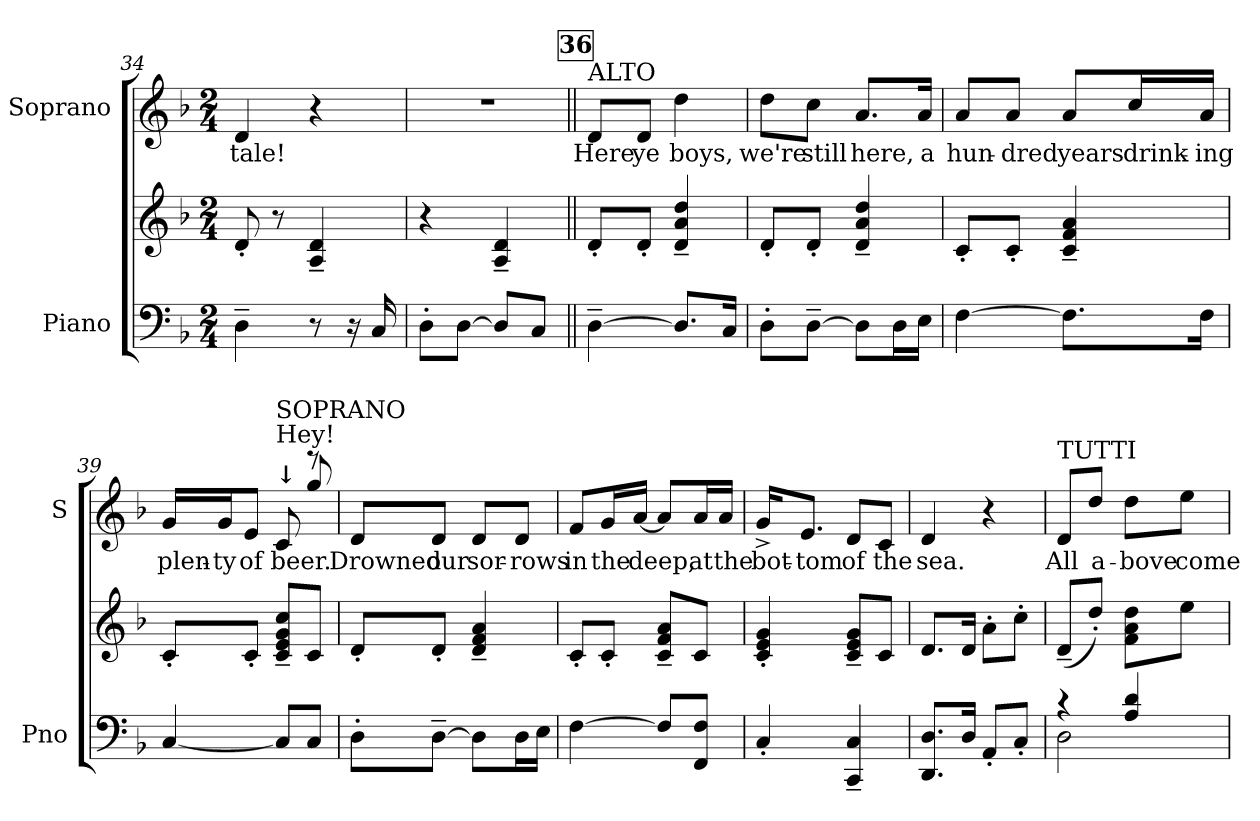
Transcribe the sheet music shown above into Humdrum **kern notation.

**kern	**kern	**kern	**text
*part2	*part2	*part1	*part1
*staff3	*staff2	*staff1	*staff1
*I"Piano	*	*I"Soprano	*
*I'Pno	*	*I'S	*
*clefF4	*clefG2	*clefG2	*
*k[b-]	*k[b-]	*k[b-]	*
*d:	*d:	*d:	*
*M2/4	*M2/4	*M2/4	*
=34	=34	=34	=34
!	!	!	!LO:LY:b
4D~>\	8d'</	4d/	tale!
.	8r	.	.
8r	4A/~< 4d/~<	4r	.
16r	.	.	.
16C/	.	.	.
=35	=35	=35	=35
8D'>\L	4r	2r	.
[8D\J	.	.	.
8D/L]	4A/~< 4d/~<	.	.
8C/J	.	.	.
!!LO:PB:g=z
!!LO:REH:place=s1:a:B:fs=9.9:t=36
=36||	=36||	=36||	=36||
!	!	!LO:TX:a:t=ALTO	!
!	!	!	!LO:LY:b
[4D~>\	8d'</L	8d/L	Here
!	!	!	!LO:LY:b
.	8d'</J	8d/J	ye
!	!	!	!LO:LY:b
8.D/L]	4d/~< 4a/~< 4dd/~<	4dd\	boys,
16C/Jk	.	.	.
=37	=37	=37	=37
!	!	!	!LO:LY:b
8D'>\L	8d'</L	8dd\L	we're
!	!	!	!LO:LY:b
[8D~>\J	8d'</J	8cc\J	still
!	!	!	!LO:LY:b
8D\L]	4d/~< 4a/~< 4dd/~<	8.a/L	here,
16D\L	.	.	.
!	!	!	!LO:LY:b
16E\JJ	.	16a/Jk	a
=38	=38	=38	=38
!	!	!	!LO:LY:b
[4F\	8c'</L	8a/L	hun-
!	!	!	!LO:LY:b
.	8c'</J	8a/J	-dred
!	!	!	!LO:LY:b
8.F\L]	4c/~< 4f/~< 4a/~<	8a/L	years
!	!	!	!LO:LY:b
.	.	16cc/L	drink-
!	!	!	!LO:LY:b
16F\Jk	.	16a/JJ	-ing
=39	=39	=39	=39
!	!	!	!LO:LY:b
*	*	*^	*
[4C/	8c'</L	16g/LL	4ryy	plen-
!	!	!	!	!LO:LY:b
.	.	16g/J	.	-ty
!	!	!	!	!LO:LY:b
.	8c'</J	8e/J	.	of
!	!	!LO:TX:a:t=Hey!	!	!
!	!	!LO:TX:a:B:t=↓	!	!
!	!	!LO:TX:a:t=SOPRANO	!	!
!	!	!	!	!LO:LY:b
8C/L]	8c/~< 8e/~< 8g/~< 8cc/~<L	8c/	8ryy	beer.
8C/J	8c/J	8r	8gg/	.
*	*	*v	*v	*
!!LO:LB:g=z
=40	=40	=40	=40
*	*	*^	*
!	!	!LO:TX:a:t=ALTO (cont)	!	!
!	!	!	!	!LO:LY:b
*	*	*v	*v	*
8D'>\L	8d'</L	8d/L	Drowned
!	!	!	!LO:LY:b
[8D~>\J	8d'</J	8d/J	our
!	!	!	!LO:LY:b
8D\L]	4d/~< 4f/~< 4a/~<	8d/L	sor-
!	!	!	!LO:LY:b
16D\L	.	8d/J	-rows
16E\JJ	.	.	.
=41	=41	=41	=41
!	!	!	!LO:LY:b
[4F\	8c'</L	8f/L	in
!	!	!	!LO:LY:b
.	8c'</J	16g/L	the
!	!	!	!LO:LY:b
.	.	[16a/JJ	deep,
8F/L]	8c/~< 8f/~< 8a/~<L	8a/L]	.
!	!	!	!LO:LY:b
8FF/ 8F/J	8c/J	16a/L	at
!	!	!	!LO:LY:b
.	.	16a/JJ	the
=42	=42	=42	=42
!	!	!	!LO:LY:b
4C'</	4c/'< 4e/'< 4g/'<	16g^>/KL	bot-
!	!	!	!LO:LY:b
.	.	8.e/J	-tom
!	!	!	!LO:LY:b
4CC/~< 4C/~<	8c/~< 8e/~< 8g/~<L	8d/L	of
!	!	!	!LO:LY:b
.	8c/J	8c/J	the
=43	=43	=43	=43
!	!	!	!LO:LY:b
8.DD/ 8.D/L	8.d/L	4d/	sea.
16D/Jk	16d/Jk	.	.
8AA'</L	8a'>\L	4r	.
8C'</J	8cc'>\J	.	.
!!LO:LB:g=z
=44	=44	=44	=44
*^	*	*	*
!	!	!	!LO:TX:a:t=TUTTI	!
!	!	!	!	!LO:LY:b
4rc	2D\	(<8d~</L	8d/L	All
!	!	!	!	!LO:LY:b
.	.	8dd'</J)	8dd/J	a-
!	!	!	!	!LO:LY:b
4A/ 4d/	.	8f\ 8a\ 8dd\L	8dd\L	-bove
!	!	!	!	!LO:LY:b
.	.	8ee\J	8ee\J	come
*v	*v	*	*	*
=	=	=	=
*-	*-	*-	*-
